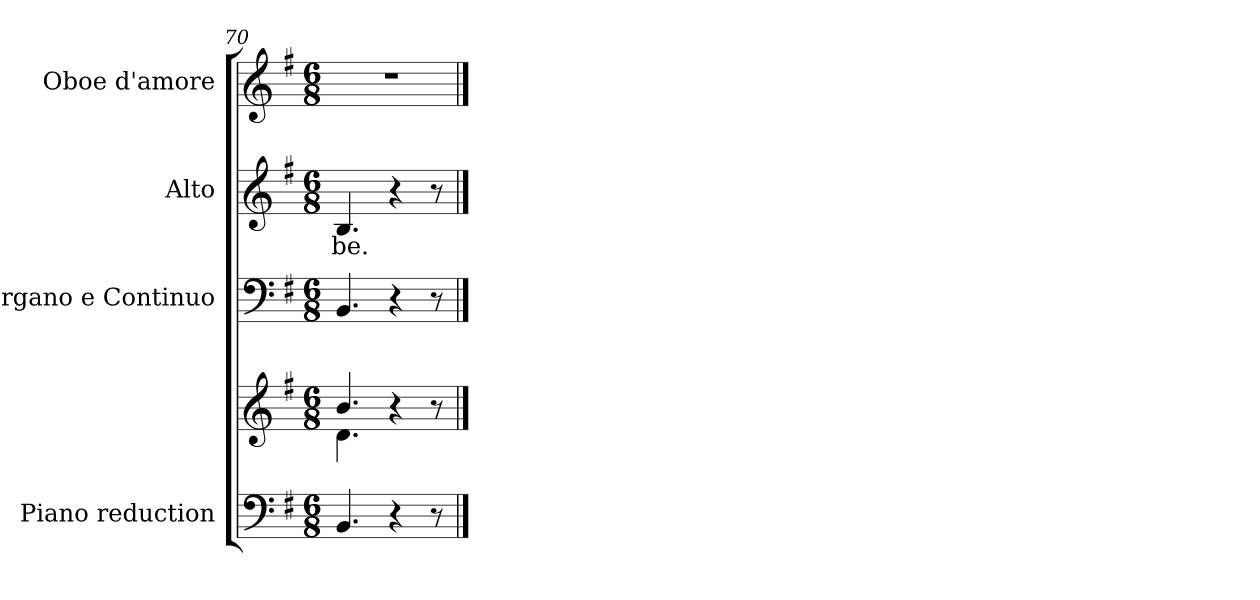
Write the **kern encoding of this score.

**kern	**kern	**kern	**kern	**text	**kern
*part4	*part4	*part3	*part2	*part2	*part1
*staff5	*staff4	*staff3	*staff2	*staff2	*staff1
*I"Piano reduction	*	*I"Organo e Continuo	*I"Alto	*	*I"Oboe d'amore
*I'Pno	*	*	*	*	*I'Ob
*clefF4	*clefG2	*clefF4	*clefG2	*	*clefG2
*k[f#]	*k[f#]	*k[f#]	*k[f#]	*	*k[f#]
*M6/8	*M6/8	*M6/8	*M6/8	*	*M6/8
=70	=70	=70	=70	=70	=70
*	*^	*	*	*	*
!	!	!	!	!	!LO:LY:b	!
4.BB/	4.b/	4.d\	4.BB/	4.B/	-be.	2.r
4r	4r	4ryy	4r	4r	.	.
8r	8r	8ryy	8r	8r	.	.
*	*v	*v	*	*	*	*
==	==	==	==	==	==
*-	*-	*-	*-	*-	*-
